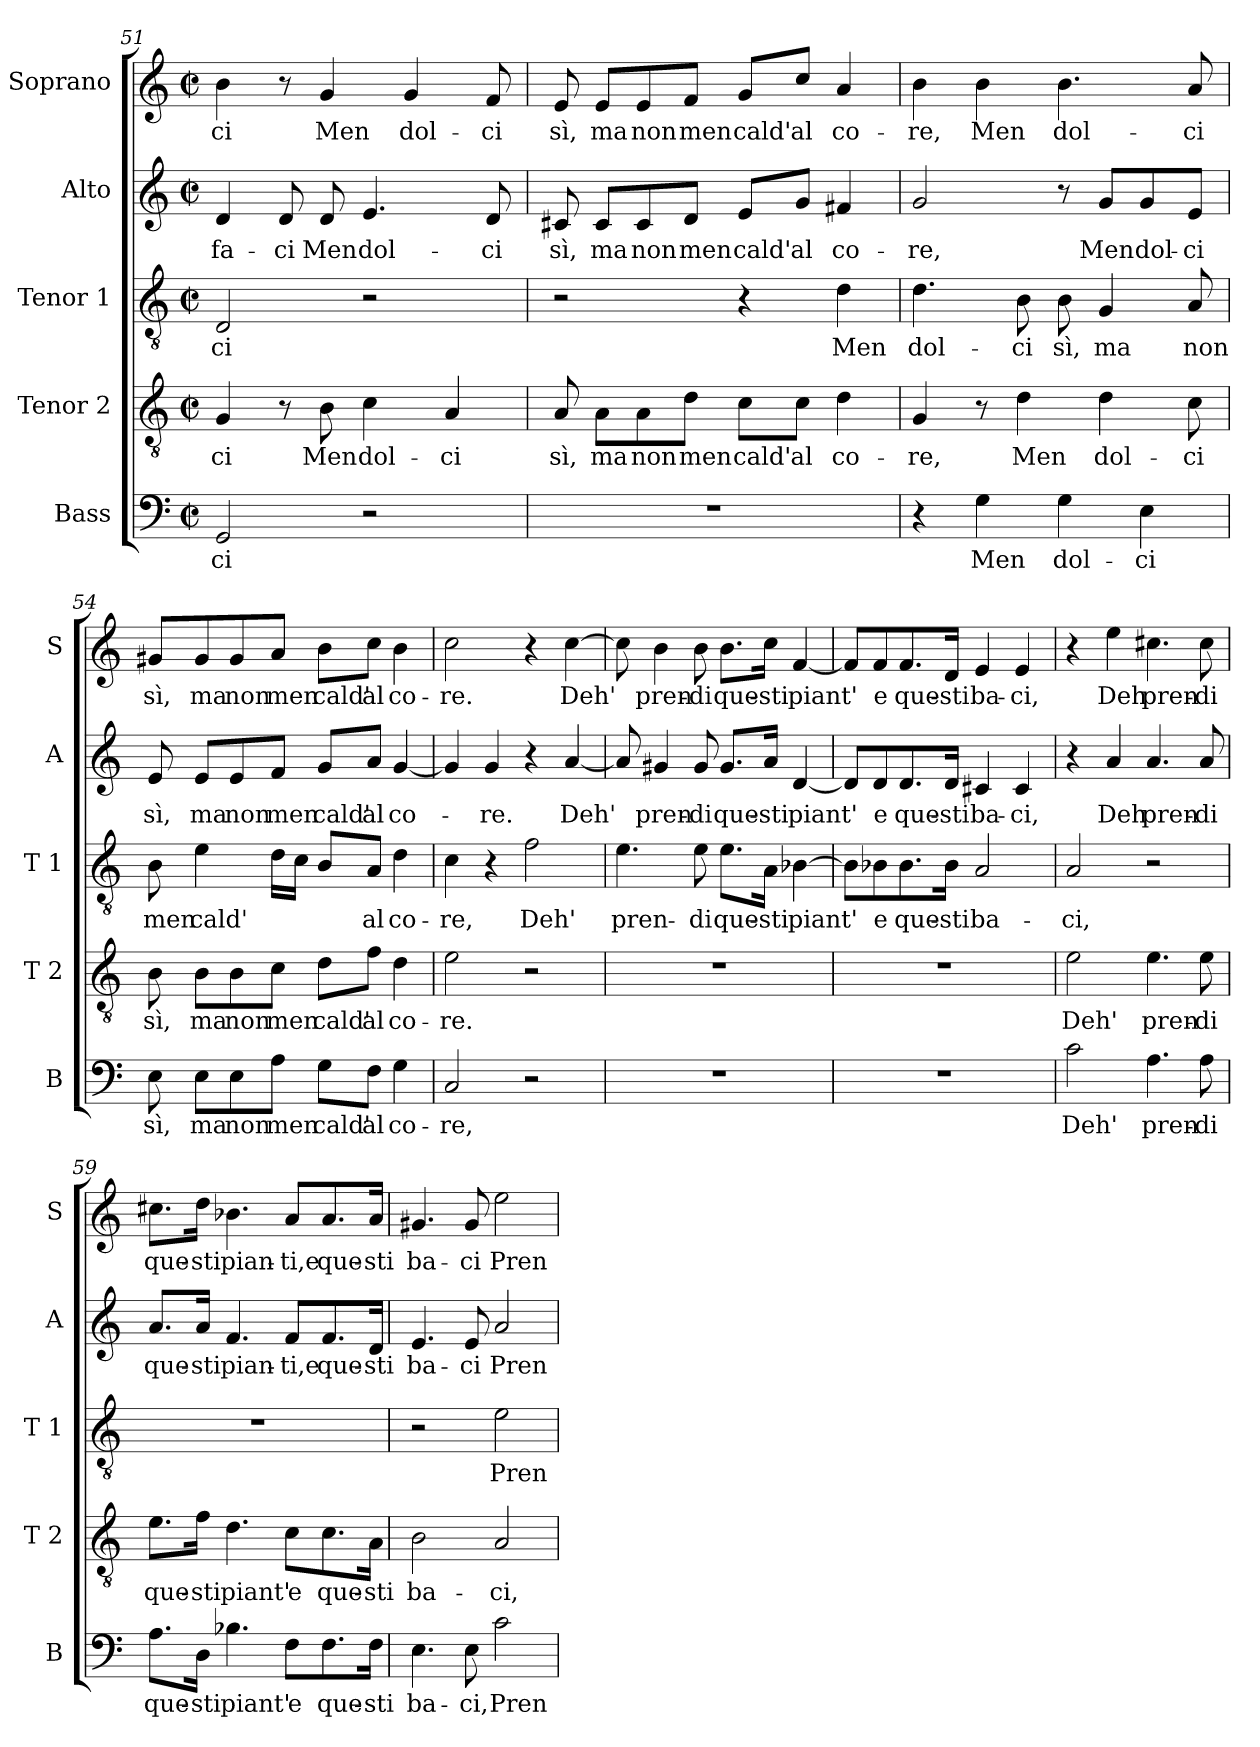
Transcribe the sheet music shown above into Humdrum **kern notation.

**kern	**text	**kern	**text	**kern	**text	**kern	**text	**kern	**text
*part5	*part5	*part4	*part4	*part3	*part3	*part2	*part2	*part1	*part1
*staff5	*staff5	*staff4	*staff4	*staff3	*staff3	*staff2	*staff2	*staff1	*staff1
*I"Bass	*	*I"Tenor 2	*	*I"Tenor 1	*	*I"Alto	*	*I"Soprano	*
*I'B	*	*I'T 2	*	*I'T 1	*	*I'A	*	*I'S	*
!!LO:LB:g=z
*clefF4	*	*clefGv2	*	*clefGv2	*	*clefG2	*	*clefG2	*
*k[]	*	*k[]	*	*k[]	*	*k[]	*	*k[]	*
*C:	*	*C:	*	*C:	*	*C:	*	*C:	*
*M2/2	*	*M2/2	*	*M2/2	*	*M2/2	*	*M2/2	*
*met(c|)	*	*met(c|)	*	*met(c|)	*	*met(c|)	*	*met(c|)	*
=51	=51	=51	=51	=51	=51	=51	=51	=51	=51
2GG/	-ci	4G/	-ci	2D/	-ci	4d/	fa-	4b\	-ci
.	.	8r	.	.	.	8d/	-ci	8r	.
.	.	8B\	Men	.	.	8d/	Men	4g/	Men
2r	.	4c\	dol-	2r	.	4.e/	dol-	.	.
.	.	.	.	.	.	.	.	4g/	dol-
.	.	4A/	-ci	.	.	.	.	.	.
.	.	.	.	.	.	8d/	-ci	8f/	-ci
=52	=52	=52	=52	=52	=52	=52	=52	=52	=52
1r	.	8A/	sì,	2r	.	8c#X/	sì,	8e/	sì,
.	.	8A\L	ma	.	.	8c#/L	ma	8e/L	ma
.	.	8A\	non	.	.	8c#/	non	8e/	non
.	.	8d\J	men	.	.	8d/J	men	8f/J	men
.	.	8c\L	cald'	4r	.	8e/L	cald'	8g/L	cald'
.	.	8c\J	al	.	.	8g/J	al	8cc/J	al
.	.	4d\	co-	4d\	Men	4f#X/	co-	4a/	co-
=53	=53	=53	=53	=53	=53	=53	=53	=53	=53
4r	.	4G/	-re,	4.d\	dol-	2g/	-re,	4b\	-re,
4G\	Men	8r	.	.	.	.	.	4b\	Men
.	.	4d\	Men	8B\	-ci	.	.	.	.
4G\	dol-	.	.	8B\	sì,	8r	.	4.b\	dol-
.	.	4d\	dol-	4G/	ma	8g/L	Men	.	.
4E\	-ci	.	.	.	.	8g/	dol-	.	.
.	.	8c\	-ci	8A/	non	8e/J	-ci	8a/	-ci
!!LO:PB:g=z
=54	=54	=54	=54	=54	=54	=54	=54	=54	=54
8E\	sì,	8B\	sì,	8B\	men	8e/	sì,	8g#X/L	sì,
8E\L	ma	8B\L	ma	4e\	cald'	8e/L	ma	8g#/	ma
8E\	non	8B\	non	.	.	8e/	non	8g#/	non
8A\J	men	8c\J	men	16d\LL	.	8f/J	men	8a/J	men
.	.	.	.	16c\JJ	.	.	.	.	.
8G\L	cald'	8d\L	cald'	8B/L	.	8g/L	cald'	8b\L	cald'
8F\J	al	8f\J	al	8A/J	al	8a/J	al	8cc\J	al
4G\	co-	4d\	co-	4d\	co-	[4g/	co-	4b\	co-
=55	=55	=55	=55	=55	=55	=55	=55	=55	=55
2C/	-re,	2e\	-re.	4c\	-re,	4g/]	.	2cc\	-re.
.	.	.	.	4r	.	4g/	-re.	.	.
2r	.	2r	.	2f\	Deh'	4r	.	4r	.
.	.	.	.	.	.	[4a/	Deh'	[4cc\	Deh'
=56	=56	=56	=56	=56	=56	=56	=56	=56	=56
1r	.	1r	.	4.e\	pren-	8a/]	.	8cc\]	.
.	.	.	.	.	.	4g#X/	pren-	4b\	pren-
.	.	.	.	8e\	-di	8g#/	-di	8b\	-di
.	.	.	.	8.e\L	que-	8.g#/L	que-	8.b\L	que-
.	.	.	.	16A\Jk	-sti	16a/Jk	-sti	16cc\Jk	-sti
.	.	.	.	[4B-X\	piant'	[4d/	piant'	[4f/	piant'
!!LO:LB:g=z
=57	=57	=57	=57	=57	=57	=57	=57	=57	=57
1r	.	1r	.	8B-\L]	.	8d/L]	.	8f/L]	.
.	.	.	.	8B-X\	e	8d/	e	8f/	e
.	.	.	.	8.B-\	que-	8.d/	que-	8.f/	que-
.	.	.	.	16B-\Jk	-sti	16d/Jk	-sti	16d/Jk	-sti
.	.	.	.	2A/	ba-	4c#X/	ba-	4e/	ba-
.	.	.	.	.	.	4c#/	-ci,	4e/	-ci,
=58	=58	=58	=58	=58	=58	=58	=58	=58	=58
2c\	Deh'	2e\	Deh'	2A/	-ci,	4r	.	4r	.
.	.	.	.	.	.	4a/	Deh	4ee\	Deh
4.A\	pren-	4.e\	pren-	2r	.	4.a/	pren-	4.cc#X\	pren-
8A\	-di	8e\	-di	.	.	8a/	-di	8cc#\	-di
=59	=59	=59	=59	=59	=59	=59	=59	=59	=59
8.A\L	que-	8.e\L	que-	1r	.	8.a/L	que-	8.cc#X\L	que-
16D\Jk	-sti	16f\Jk	-sti	.	.	16a/Jk	-sti	16dd\Jk	-sti
4.B-X\	piant'	4.d\	piant'	.	.	4.f/	pian-	4.b-X\	pian-
8F\L	e	8c\L	e	.	.	8f/L	-ti,e	8a/L	-ti,e
8.F\	que-	8.c\	que-	.	.	8.f/	que-	8.a/	que-
16F\Jk	-sti	16A\Jk	-sti	.	.	16d/Jk	-sti	16a/Jk	-sti
=60	=60	=60	=60	=60	=60	=60	=60	=60	=60
4.E\	ba-	2B\	ba-	2r	.	4.e/	ba-	4.g#X/	ba-
8E\	-ci,	.	.	.	.	8e/	-ci	8g#/	-ci
2c\	Pren-	2A/	-ci,	2e\	Pren-	2a/	Pren-	2ee\	Pren-
=	=	=	=	=	=	=	=	=	=
*-	*-	*-	*-	*-	*-	*-	*-	*-	*-
